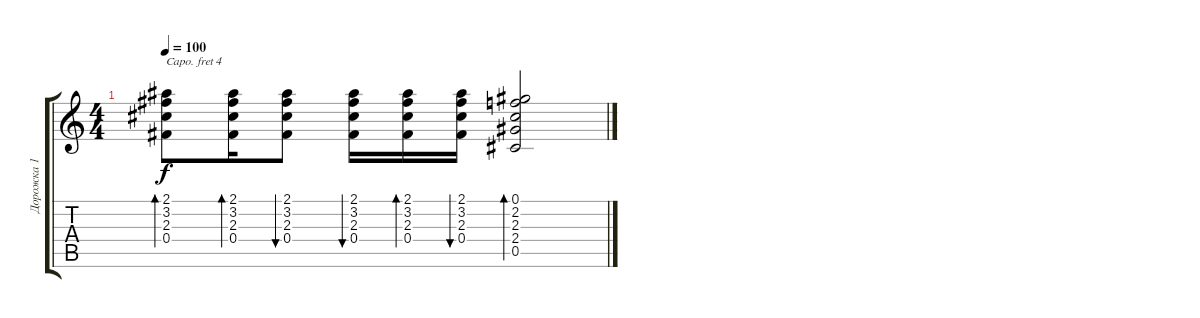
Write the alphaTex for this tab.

\track ("Дорожка 1" "Дорожка 1") {instrument acousticguitarsteel}
\staff {score tabs}
\capo 4
\tuning (E4 B3 G3 D3 A2 E2) {hide}
\ts (4 4)
\tempo 100
\clef g2
\ks c
(2.1 3.2 2.3 0.4).8{bd 60 dy f} (2.1 3.2 2.3 0.4).16{bd 60} (2.1 3.2 2.3 0.4).8{bu 60} (2.1 3.2 2.3 0.4).16{bu 60} (2.1 3.2 2.3 0.4).16{bd 60} (2.1 3.2 2.3 0.4).16{bu 60} (0.1 2.2 2.3 2.4 0.5).2{bd 60}
